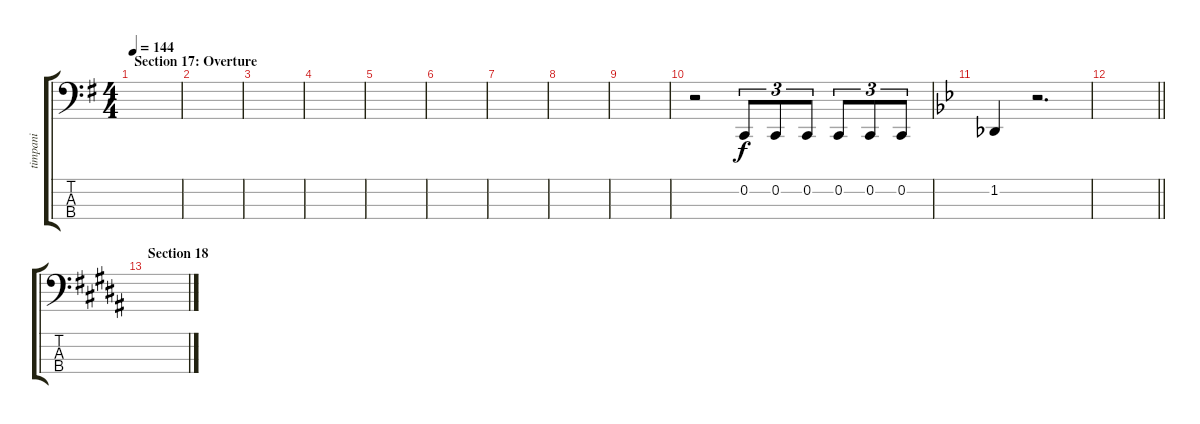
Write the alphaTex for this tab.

\track ("timpani" "timpani") {instrument timpani}
\staff {score tabs}
\tuning (F2 C2 G1 D1) {hide}
\ts (4 4)
\section ("" "Section 17: Overture")
\tempo 144
\clef f4
\ks eminor
|
|
|
|
|
|
|
|
|
r.2 0.2.8{tu (3 2) volume 16 balance 8} 0.2.8{tu (3 2)} 0.2.8{tu (3 2)} 0.2.8{tu (3 2)} 0.2.8{tu (3 2)} 0.2.8{tu (3 2)} |
\ks gminor
1.2.4 r.2{d} |
\barLineRight lightlight
|
\section ("" "Section 18")
\ks g#minor
